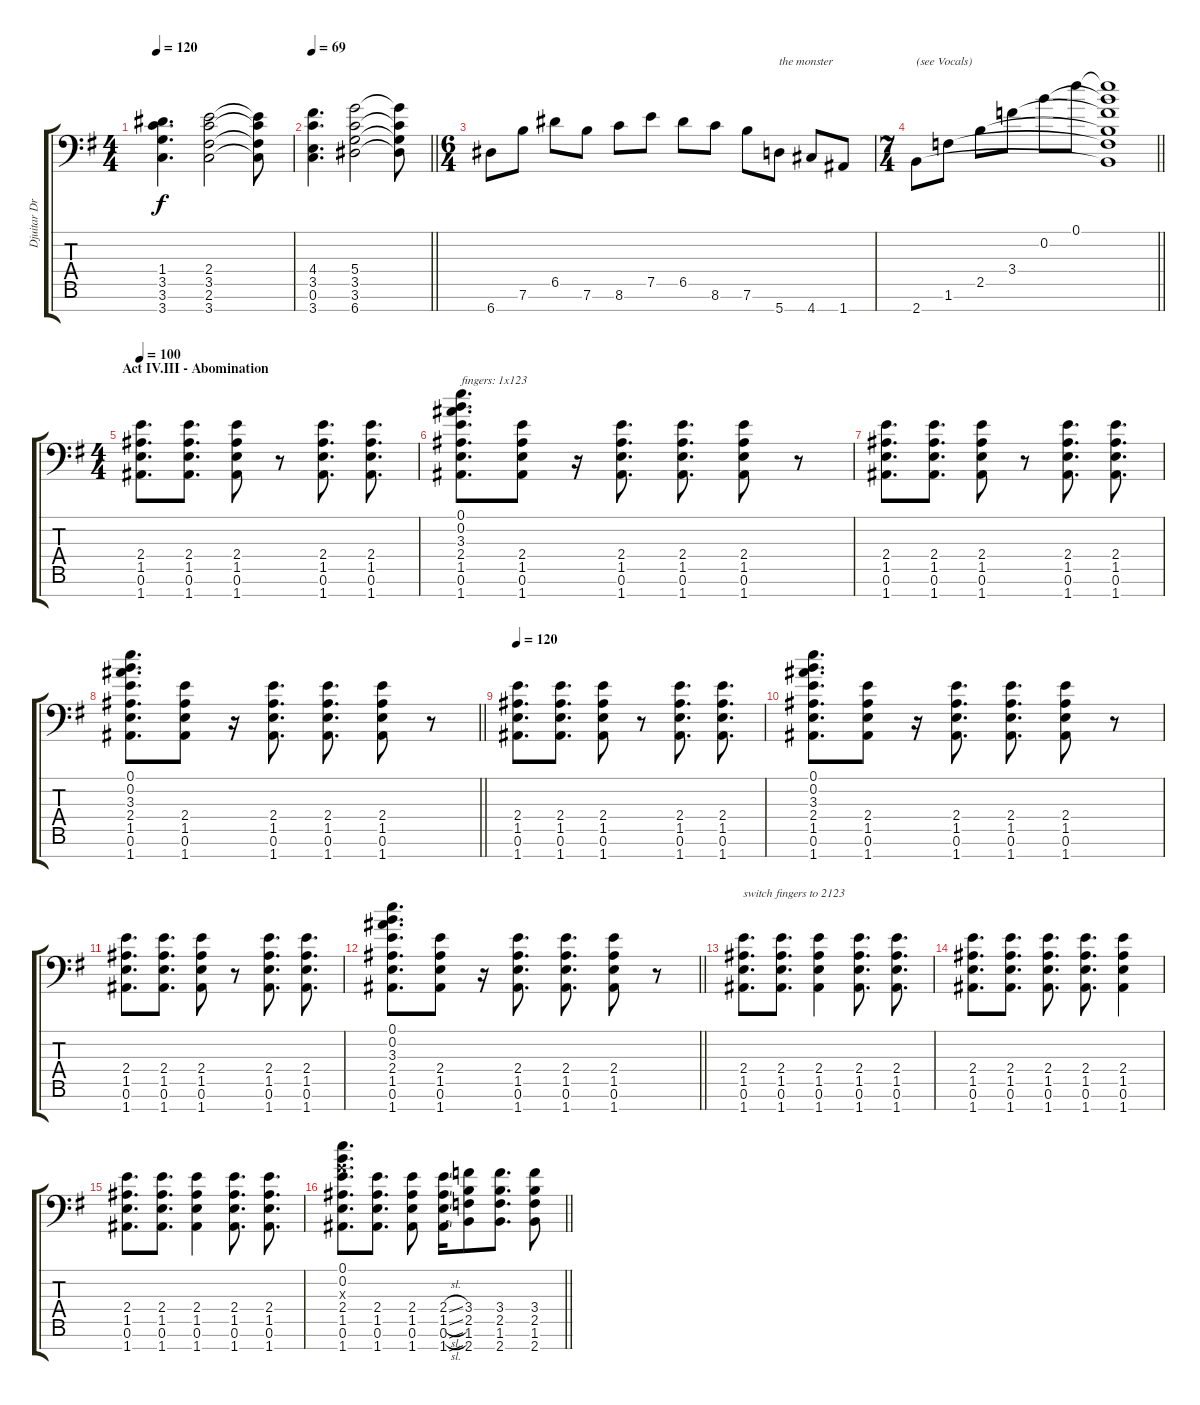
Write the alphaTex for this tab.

\track ("Djuitar Dropped A" "Djuitar Dr") {instrument distortionguitar}
\staff {score tabs}
\tuning (E4 B3 G3 D3 A2 E2 A1) {hide}
\ts (4 4)
\tempo 120
\clef f4
\ks eminor
(1.4 3.5 3.6 3.7).4{d dy f} (2.4 3.5 2.6 3.7).2 (2.4{t} 3.5{t} 2.6{t} 3.7{t}).8 |
\tempo 69
\barLineRight lightlight
(4.4 3.5 0.6 3.7).4{d} (5.4 3.5 3.6 6.7).2 (5.4{t} 3.5{t} 3.6{t} 6.7{t}).8 |
\ts (6 4)
6.7.8 7.6.8 6.5.8 7.6.8 8.6.8 7.5.8 6.5.8 8.6.8 7.6.8 5.7.8{txt "the monster"} 4.7.8 1.7.8 |
\ts (7 4)
\barLineRight lightlight
2.7.8{txt "(see Vocals)"} 1.6.8 2.5.8 3.4.8 0.2.8 0.1.8 (0.1{t} 0.2{t} 3.4{t} 2.5{t} 1.6{t} 2.7{t}).1 |
\ts (4 4)
\section ("" "Act IV.III - Abomination")
\tempo 100
(2.4 1.5 0.6 1.7).8{d} (2.4 1.5 0.6 1.7).8{d} (2.4 1.5 0.6 1.7).8 r.8 (2.4 1.5 0.6 1.7).8{d} (2.4 1.5 0.6 1.7).8{d} |
(0.1 0.2 3.3 2.4 1.5 0.6 1.7).8{d txt "fingers: 1x123"} (2.4 1.5 0.6 1.7).8 r.16 (2.4 1.5 0.6 1.7).8{d} (2.4 1.5 0.6 1.7).8{d} (2.4 1.5 0.6 1.7).8 r.8 |
(2.4 1.5 0.6 1.7).8{d} (2.4 1.5 0.6 1.7).8{d} (2.4 1.5 0.6 1.7).8 r.8 (2.4 1.5 0.6 1.7).8{d} (2.4 1.5 0.6 1.7).8{d} |
\barLineRight lightlight
(0.1 0.2 3.3 2.4 1.5 0.6 1.7).8{d} (2.4 1.5 0.6 1.7).8 r.16 (2.4 1.5 0.6 1.7).8{d} (2.4 1.5 0.6 1.7).8{d} (2.4 1.5 0.6 1.7).8 r.8 |
\tempo 120
(2.4 1.5 0.6 1.7).8{d} (2.4 1.5 0.6 1.7).8{d} (2.4 1.5 0.6 1.7).8 r.8 (2.4 1.5 0.6 1.7).8{d} (2.4 1.5 0.6 1.7).8{d} |
(0.1 0.2 3.3 2.4 1.5 0.6 1.7).8{d} (2.4 1.5 0.6 1.7).8 r.16 (2.4 1.5 0.6 1.7).8{d} (2.4 1.5 0.6 1.7).8{d} (2.4 1.5 0.6 1.7).8 r.8 |
(2.4 1.5 0.6 1.7).8{d} (2.4 1.5 0.6 1.7).8{d} (2.4 1.5 0.6 1.7).8 r.8 (2.4 1.5 0.6 1.7).8{d} (2.4 1.5 0.6 1.7).8{d} |
\barLineRight lightlight
(0.1 0.2 3.3 2.4 1.5 0.6 1.7).8{d} (2.4 1.5 0.6 1.7).8 r.16 (2.4 1.5 0.6 1.7).8{d} (2.4 1.5 0.6 1.7).8{d} (2.4 1.5 0.6 1.7).8 r.8 |
\section ("" "")
(2.4 1.5 0.6 1.7).8{d txt "switch fingers to 2123"} (2.4 1.5 0.6 1.7).8{d} (2.4 1.5 0.6 1.7).4 (2.4 1.5 0.6 1.7).8{d} (2.4 1.5 0.6 1.7).8{d} |
(2.4 1.5 0.6 1.7).8{d} (2.4 1.5 0.6 1.7).8{d} (2.4 1.5 0.6 1.7).8{d} (2.4 1.5 0.6 1.7).8{d} (2.4 1.5 0.6 1.7).4 |
(2.4 1.5 0.6 1.7).8{d} (2.4 1.5 0.6 1.7).8{d} (2.4 1.5 0.6 1.7).4 (2.4 1.5 0.6 1.7).8{d} (2.4 1.5 0.6 1.7).8{d} |
\barLineRight lightlight
(0.1 0.2 0.3{x} 2.4 1.5 0.6 1.7).8{d} (2.4 1.5 0.6 1.7).8{d} (2.4 1.5 0.6 1.7).8 (2.4{sl} 1.5{sl} 0.6{sl} 1.7{sl}).16 (3.4 2.5 1.6 2.7).8 (3.4 2.5 1.6 2.7).8{d} (3.4{ss} 2.5{ss} 1.6{ss} 2.7{ss}).8
